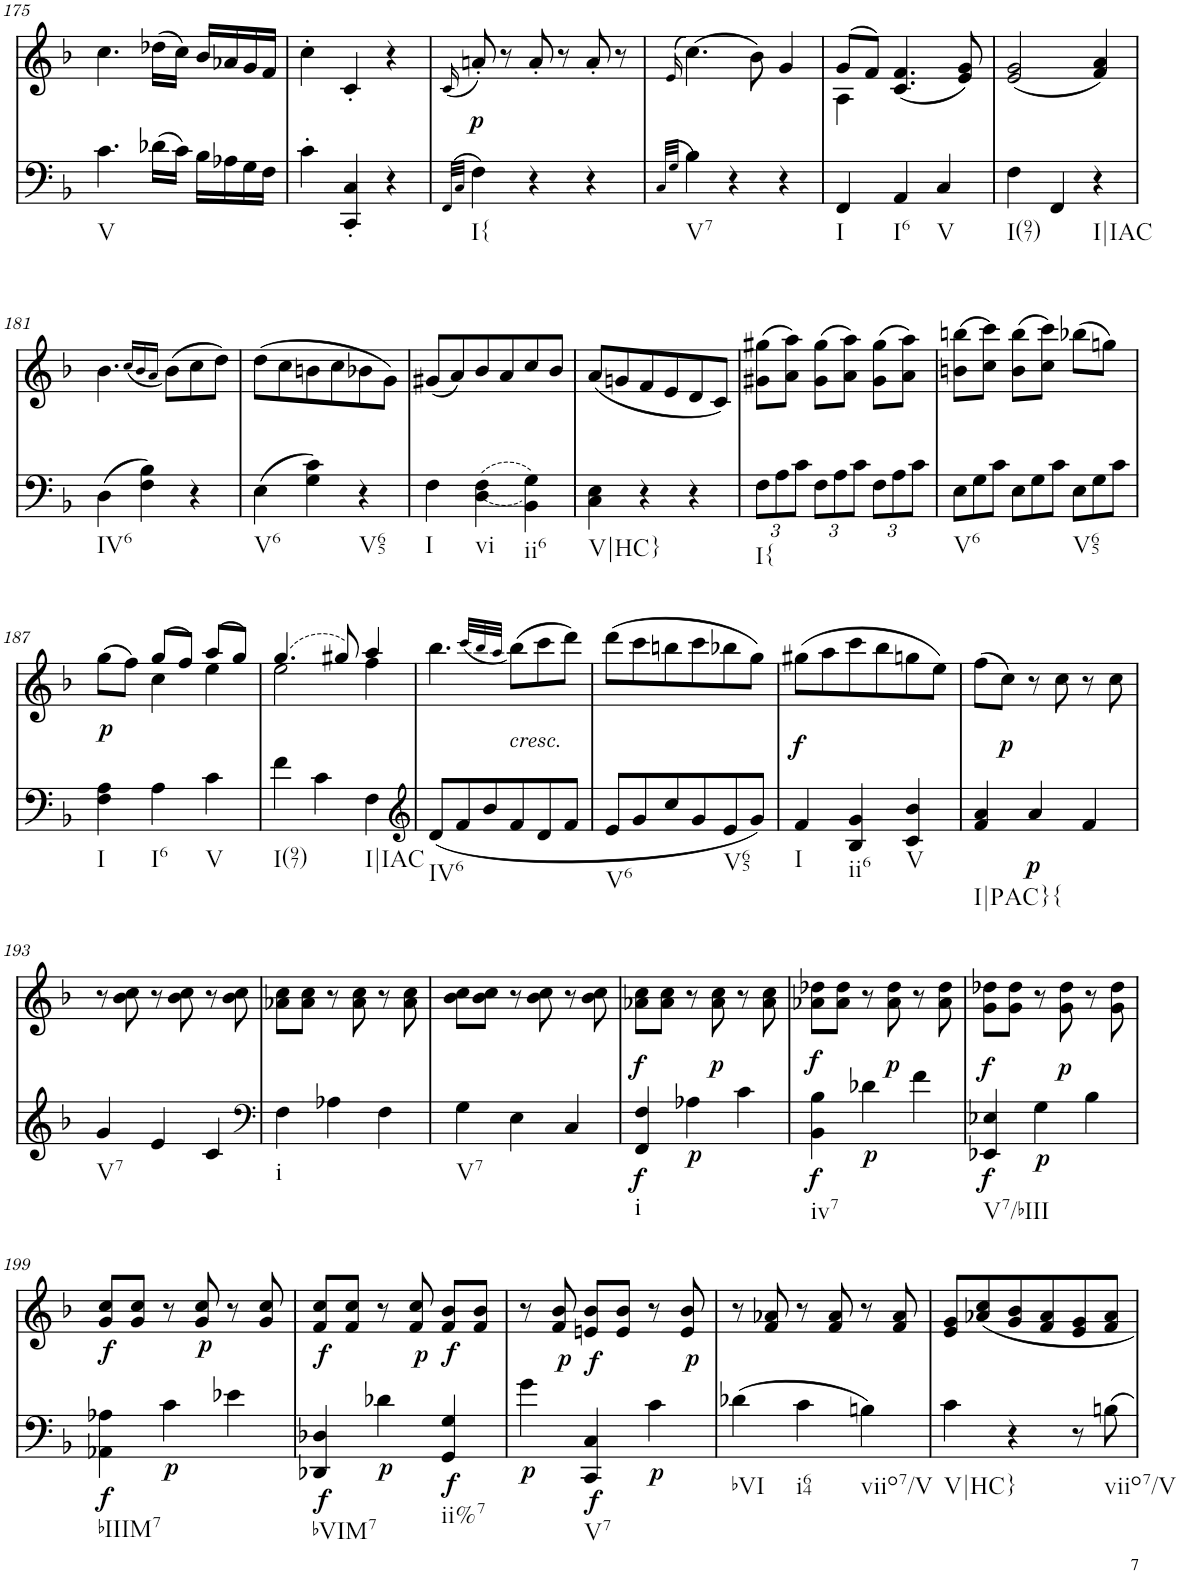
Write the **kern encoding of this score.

**kern	**kern	**dynam
*part1	*part1	*part1
*staff2	*staff1	*staff1/2
*I"Piano, Piano right	*	*
*I'Pno.	*	*
!!LO:PB:g=z
*clefF4	*clefG2	*
*k[b-]	*k[b-]	*
*M3/4	*M3/4	*
=175	=175	=175
!LO:TX:b:t=V	!	!
4.c\	4.cc\	.
16d-X\LL	(16dd-X\LL	.
16c\JJ	16cc\JJ)	.
16B-\LL	16b-/LL	.
16A-X\	16a-X/	.
16G\	16g/	.
16F\JJ	16f/JJ	.
=176	=176	=176
4c'\	4cc'\	.
4CC/' 4C/'	4c'/	.
4r	4r	.
=177	=177	=177
32qFF/LLL	.	.
32qC/JJJ	(16qc/	.
!LO:TX:b:t=I{	!	!
!	!	!LO:DY:b
4F\	8an'/)	p
.	8r	.
4r	8a'/	.
.	8r	.
4r	8a'/	.
.	8r	.
=178	=178	=178
32qC/LLL	.	.
32qG/JJJ	(>16qe/	.
!LO:TX:b:t=V7	!	!
4B-\	(4.cc\)	.
4r	.	.
.	8b-\)	.
4r	4g/	.
=179	=179	=179
*	*^	*
!LO:TX:b:t=I	!	!	!
4FF/	(8g/L	4A\	.
.	8f/J)	.	.
!LO:TX:b:t=I6	!	!	!
4AA/	(<4.c/ 4.f/	2ryy	.
!LO:TX:b:t=V	!	!	!
4C/	.	.	.
.	8e/ 8g/)	.	.
*	*v	*v	*
=180	=180	=180
!LO:TX:b:t=I(97)	!	!
4F\	(2e/ 2g/	.
4FF/	.	.
!LO:TX:b:t=I|IAC	!	!
4r	4f/ 4a/)	.
!!LO:LB:g=z
=181	=181	=181
!LO:TX:b:t=IV6	!	!
4D\	4.b-\	.
4F\ 4B-\	.	.
.	(16qcc/LL	.
.	16qb-/	.
.	16qa/JJ	.
.	(8b-\L)	.
4r	8cc\	.
.	8dd\J)	.
=182	=182	=182
!LO:TX:b:t=V6	!	!
4E\	(8dd\L	.
.	8cc\	.
4G\ 4c\	8bn\	.
.	8cc\	.
!LO:TX:b:t=V65	!	!
4r	8b-X\	.
.	8g\J)	.
=183	=183	=183
!LO:TX:b:t=I	!	!
4F\	(8g#X/L	.
.	8a/)	.
!LO:TX:b:t=vi	!	!
4D\ 4F\	8b-/	.
.	8a/	.
!LO:TX:b:t=ii6	!	!
4BB-\ 4G\	8cc/	.
.	8b-/J	.
=184	=184	=184
!LO:TX:b:t=V|HC}	!	!
4C\ 4E\	(8a/L	.
.	8gn/	.
4r	8f/	.
.	8e/	.
4r	8d/	.
.	8c/J)	.
=185	=185	=185
*Xbrackettup	*	*
!LO:TX:b:t=I{	!	!
12F\L	(8g#X\ 8gg#X\L	.
12A\	.	.
.	8a\ 8aa\J)	.
12c\J	.	.
12F\L	(8g#\ 8gg#\L	.
12A\	.	.
.	8a\ 8aa\J)	.
12c\J	.	.
12F\L	(8g#\ 8gg#\L	.
12A\	.	.
.	8a\ 8aa\J)	.
12c\J	.	.
=186	=186	=186
*Xtuplet	*	*
!LO:TX:b:t=V6	!	!
12E\L	(8bn\ 8bbn\L	.
12G\	.	.
.	8cc\ 8ccc\J)	.
12c\J	.	.
12E\L	(8b\ 8bb\L	.
12G\	.	.
.	8cc\ 8ccc\J)	.
12c\J	.	.
!LO:TX:b:t=V65	!	!
12E\L	(8bb-X\L	.
12G\	.	.
.	8ggn\J)	.
12c\J	.	.
!!LO:LB:g=z
=187	=187	=187
*	*^	*
!LO:TX:b:t=I	!	!	!
!	!	!	!LO:DY:b
4F\ 4A\	(>8gg\L	4ryy	p
.	8ff\J)	.	.
!LO:TX:b:t=I6	!	!	!
4A\	(8gg/L	4cc\	.
.	8ff/J)	.	.
!LO:TX:b:t=V	!	!	!
4c\	(8aa/L	4ee\	.
.	8gg/J)	.	.
=188	=188	=188	=188
!LO:TX:b:t=I(97)	!	!	!
4f\	(4.gg/	2ee\	.
4c\	.	.	.
.	8gg#X/)	.	.
!LO:TX:b:t=I|IAC	!	!	!
4F\	4aa/	4ff\	.
*	*v	*v	*
=189	=189	=189
*clefG2	*	*
*	*^	*
!LO:TX:b:t=IV6	!	!	!
*	*v	*v	*
8d/L	4.bb-\	.
8f/	.	.
8b-/	.	.
.	(32qccc/LLL	.
.	32qbb-/	.
.	32qaa/JJJ	.
!	!LO:TX:b:i:t=cresc.	!
8f/	(8bb-\L)	.
8d/	8ccc\	.
8f/J	8ddd\J)	.
=190	=190	=190
!LO:TX:b:t=V6	!	!
8e/L	(8ddd\L	.
8g/	8ccc\	.
8cc/	8bbn\	.
8g/	8ccc\	.
!LO:TX:b:t=V65	!	!
8e/	8bb-X\	.
8g/J	8gg\J)	.
=191	=191	=191
!LO:TX:b:t=I	!	!
!	!	!LO:DY:b
4f/	(8gg#X\L	f
.	8aa\	.
!LO:TX:b:t=ii6	!	!
4B-/ 4g/	8ccc\	.
.	8bb-\	.
!LO:TX:b:t=V	!	!
4c/ 4b-/	8ggn\	.
.	8ee\J)	.
=192	=192	=192
!LO:TX:b:t=I|PAC}{	!	!
4f/ 4a/	(8ff\L	.
!	!	!LO:DY:b
.	8cc\J)	p
!	!	!LO:DY:b=2
4a/	8r	p
.	8cc\	.
4f/	8r	.
.	8cc\	.
!!LO:LB:g=z
=193	=193	=193
!LO:TX:b:t=V7	!	!
4g/	8r	.
.	8b-\ 8cc\	.
4e/	8r	.
.	8b-\ 8cc\	.
4c/	8r	.
.	8b-\ 8cc\	.
=194	=194	=194
*clefF4	*	*
!LO:TX:b:t=i	!	!
4F\	8a-X\ 8cc\L	.
.	8a-\ 8cc\J	.
4A-X\	8r	.
.	8a-\ 8cc\	.
4F\	8r	.
.	8a-\ 8cc\	.
=195	=195	=195
!LO:TX:b:t=V7	!	!
4G\	8b-\ 8cc\L	.
.	8b-\ 8cc\J	.
4E\	8r	.
.	8b-\ 8cc\	.
4C/	8r	.
.	8b-\ 8cc\	.
=196	=196	=196
!LO:TX:b:t=i	!	!
!	!	!LO:DY:b=2
!	!	!LO:DY:n=1:b
4FF/ 4F/	8a-X\ 8cc\L	f f
.	8a-\ 8cc\J	.
!	!	!LO:DY:n=2:b=2
4A-X\	8r	p
!	!	!LO:DY:n=3:b
.	8a-\ 8cc\	p
4c\	8r	.
.	8a-\ 8cc\	.
=197	=197	=197
!LO:TX:b:t=iv7	!	!
!	!	!LO:DY:b=2
!	!	!LO:DY:n=1:b
4BB-\ 4B-\	8a-X\ 8dd-X\L	f f
.	8a-\ 8dd-\J	.
!	!	!LO:DY:n=2:b=2
4d-X\	8r	p
!	!	!LO:DY:n=3:b
.	8a-\ 8dd-\	p
4f\	8r	.
.	8a-\ 8dd-\	.
=198	=198	=198
!LO:TX:b:t=V7/bIII	!	!
!	!	!LO:DY:b=2
!	!	!LO:DY:n=1:b
4EE-X/ 4E-X/	8g\ 8dd-X\L	f f
.	8g\ 8dd-\J	.
!	!	!LO:DY:n=2:b=2
4G\	8r	p
!	!	!LO:DY:n=3:b
.	8g\ 8dd-\	p
4B-\	8r	.
.	8g\ 8dd-\	.
!!LO:LB:g=z
=199	=199	=199
!LO:TX:b:t=bIIIM7	!	!
!	!	!LO:DY:b=2
!	!	!LO:DY:n=1:b
4AA-X\ 4A-X\	8g/ 8cc/L	f f
.	8g/ 8cc/J	.
!	!	!LO:DY:n=2:b=2
4c\	8r	p
!	!	!LO:DY:n=3:b
.	8g/ 8cc/	p
4e-X\	8r	.
.	8g/ 8cc/	.
=200	=200	=200
!LO:TX:b:t=bVIM7	!	!
!	!	!LO:DY:b=2
!	!	!LO:DY:n=1:b
4DD-X/ 4D-X/	8f/ 8cc/L	f f
.	8f/ 8cc/J	.
!	!	!LO:DY:n=2:b=2
4d-X\	8r	p
!	!	!LO:DY:n=3:b
.	8f/ 8cc/	p
!LO:TX:b:t=ii%7	!	!
!	!	!LO:DY:n=4:b=2
!	!	!LO:DY:n=5:b
4GG/ 4G/	8f/ 8b-/L	f f
.	8f/ 8b-/J	.
=201	=201	=201
!	!	!LO:DY:b=2
4g\	8r	p
!	!	!LO:DY:b
.	8f/ 8b-/	p
!LO:TX:b:t=V7	!	!
!	!	!LO:DY:b=2
!	!	!LO:DY:n=1:b
4CC/ 4C/	8en/ 8b-/L	f f
.	8e/ 8b-/J	.
!	!	!LO:DY:n=2:b=2
4c\	8r	p
!	!	!LO:DY:n=3:b
.	8e/ 8b-/	p
=202	=202	=202
!LO:TX:b:t=bVI	!	!
4d-X\	8r	.
.	8f/ 8a-X/	.
!LO:TX:b:t=i64	!	!
4c\	8r	.
.	8f/ 8a-/	.
!LO:TX:b:t=viio7/V	!	!
4Bn\	8r	.
.	8f/ 8a-/	.
=203	=203	=203
!LO:TX:b:t=V|HC}	!	!
4c\	8e/ 8g/L	.
.	8a-X/ 8cc/	.
4r	8g/ 8b-/	.
.	8f/ 8a-/	.
8r	8e/ 8g/	.
!LO:TX:b:t=viio7/V	!	!
8Bn\	8f/ 8a-/J	.
=	=	=
*-	*-	*-
